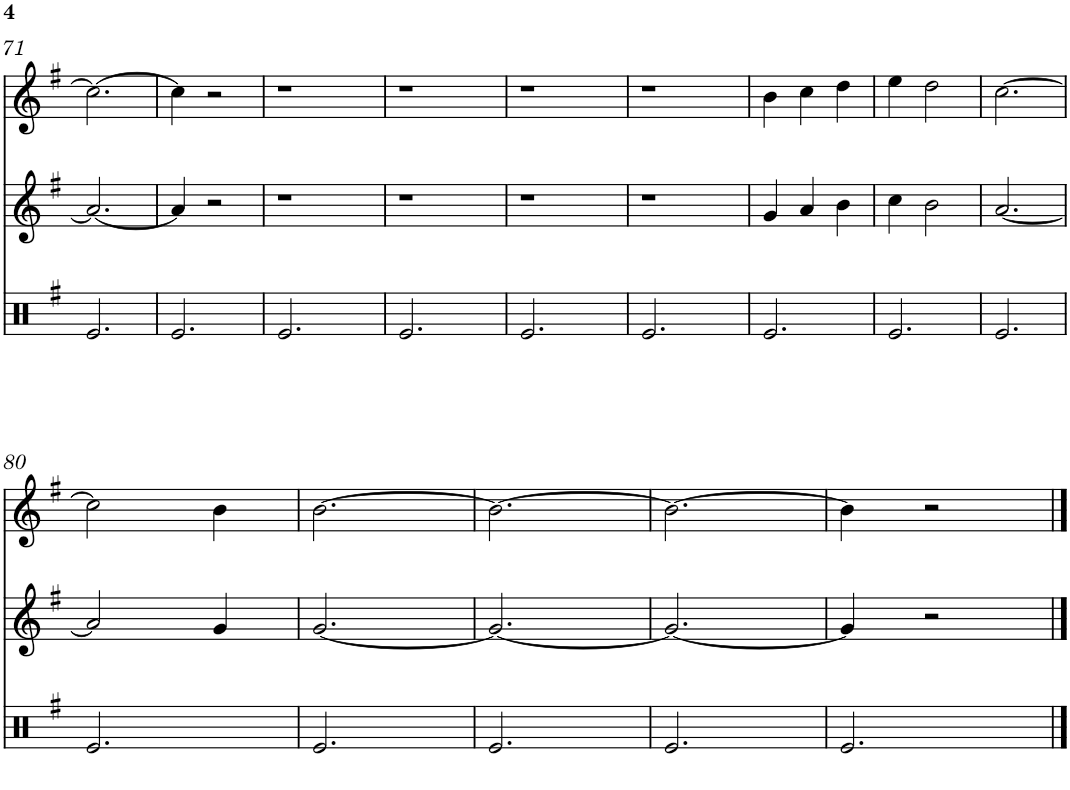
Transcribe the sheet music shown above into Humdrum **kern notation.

**kern	**kern	**kern
*part3	*part2	*part1
*staff3	*staff2	*staff1
*I"Timbal	*I"Gralla 2	*I"Gralla 1
!!LO:PB:g=z
*clefX	*clefG2	*clefG2
*k[f#]	*k[f#]	*k[f#]
*M3/4	*M3/4	*M3/4
=71	=71	=71
2.e/	2.a/_	2.cc\_
=72	=72	=72
2.e/	4a/]	4cc\]
.	2r	2r
=73	=73	=73
2.e/	2.r	2.r
4ryy	4ryy	4ryy
=74	=74	=74
2.e/	2.r	2.r
4ryy	4ryy	4ryy
=75	=75	=75
2.e/	2.r	2.r
4ryy	4ryy	4ryy
=76	=76	=76
2.e/	2.r	2.r
4ryy	4ryy	4ryy
=77	=77	=77
2.e/	4g/	4b\
.	4a/	4cc\
.	4b\	4dd\
=78	=78	=78
2.e/	4cc\	4ee\
.	2b\	2dd\
=79	=79	=79
2.e/	[2.a/	[2.cc\
!!LO:LB:g=z
=80	=80	=80
2.e/	2a/]	2cc\]
.	4g/	4b\
=81	=81	=81
2.e/	[2.g/	[2.b\
=82	=82	=82
2.e/	2.g/_	2.b\_
=83	=83	=83
2.e/	2.g/_	2.b\_
=84	=84	=84
2.e/	4g/]	4b\]
.	2r	2r
==	==	==
*-	*-	*-
